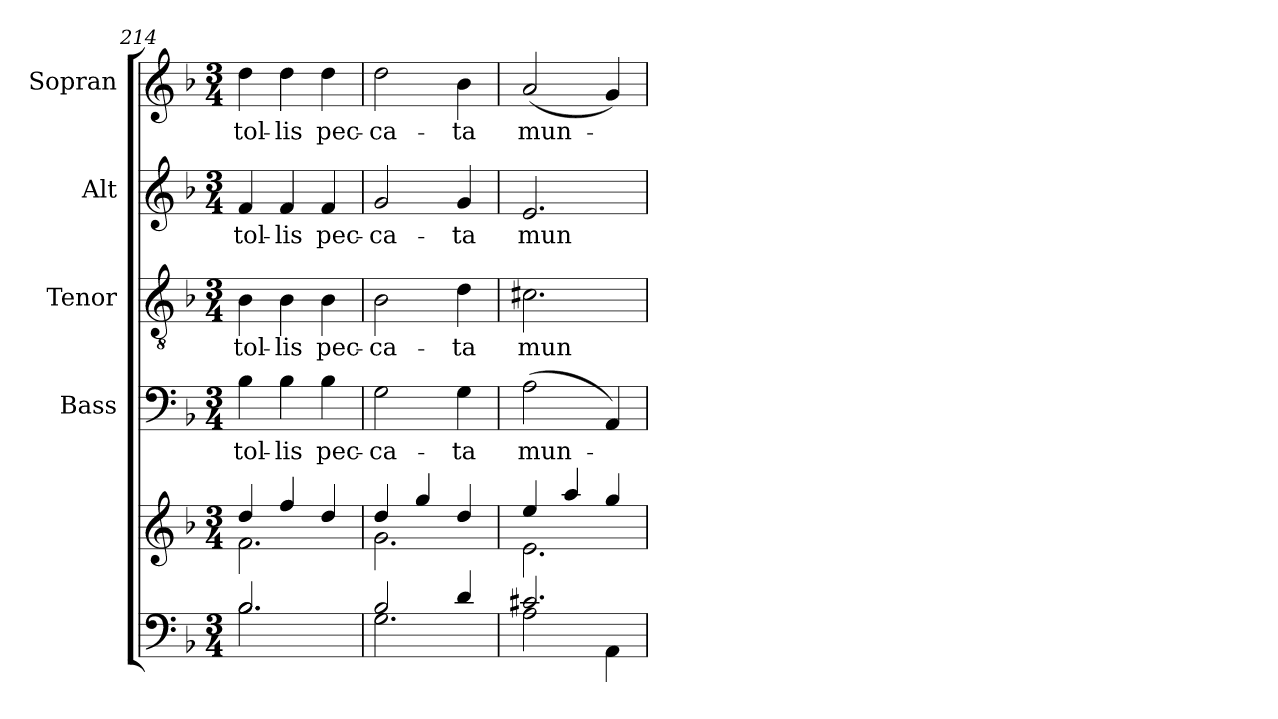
**kern	**kern	**kern	**text	**kern	**text	**kern	**text	**kern	**text
*part5	*part5	*part4	*part4	*part3	*part3	*part2	*part2	*part1	*part1
*staff6	*staff5	*staff4	*staff4	*staff3	*staff3	*staff2	*staff2	*staff1	*staff1
*	*	*I"Bass	*	*I"Tenor	*	*I"Alt	*	*I"Sopran	*
*	*	*I'B.	*	*I'T.	*	*I'A.	*	*I'S.	*
*clefF4	*clefG2	*clefF4	*	*clefGv2	*	*clefG2	*	*clefG2	*
*k[b-]	*k[b-]	*k[b-]	*	*k[b-]	*	*k[b-]	*	*k[b-]	*
*F:	*F:	*F:	*	*F:	*	*F:	*	*F:	*
*M3/4	*M3/4	*M3/4	*	*M3/4	*	*M3/4	*	*M3/4	*
=214	=214	=214	=214	=214	=214	=214	=214	=214	=214
*^	*^	*	*	*	*	*	*	*	*
!	!	!	!	!	!LO:LY:b	!	!LO:LY:b	!	!LO:LY:b	!	!LO:LY:b
2.B-/	2.B-\	4dd/	2.f\	4B-\	tol-	4B-\	tol-	4f/	tol-	4dd\	tol-
!	!	!	!	!	!LO:LY:b	!	!LO:LY:b	!	!LO:LY:b	!	!LO:LY:b
.	.	4ff/	.	4B-\	-lis	4B-\	-lis	4f/	-lis	4dd\	-lis
!	!	!	!	!	!LO:LY:b	!	!LO:LY:b	!	!LO:LY:b	!	!LO:LY:b
.	.	4dd/	.	4B-\	pec-	4B-\	pec-	4f/	pec-	4dd\	pec-
=215	=215	=215	=215	=215	=215	=215	=215	=215	=215	=215	=215
!	!	!	!	!	!LO:LY:b	!	!LO:LY:b	!	!LO:LY:b	!	!LO:LY:b
2B-/	2.G\	4dd/	2.g\	2G\	-ca-	2B-\	-ca-	2g/	-ca-	2dd\	-ca-
.	.	4gg/	.	.	.	.	.	.	.	.	.
!	!	!	!	!	!LO:LY:b	!	!LO:LY:b	!	!LO:LY:b	!	!LO:LY:b
4d/	.	4dd/	.	4G\	-ta	4d\	-ta	4g/	-ta	4b-\	-ta
=216	=216	=216	=216	=216	=216	=216	=216	=216	=216	=216	=216
!	!	!	!	!	!LO:LY:b	!	!LO:LY:b	!	!LO:LY:b	!	!LO:LY:b
2.c#X/	2A\	4ee/	2.e\	(>2A\	mun-	2.c#X\	mun-	2.e/	mun-	(<2a/	mun-
.	.	4aa/	.	.	.	.	.	.	.	.	.
.	4AA\	4gg/	.	4AA/)	.	.	.	.	.	4g/)	.
*v	*v	*	*	*	*	*	*	*	*	*	*
*	*v	*v	*	*	*	*	*	*	*	*
=	=	=	=	=	=	=	=	=	=
*-	*-	*-	*-	*-	*-	*-	*-	*-	*-
